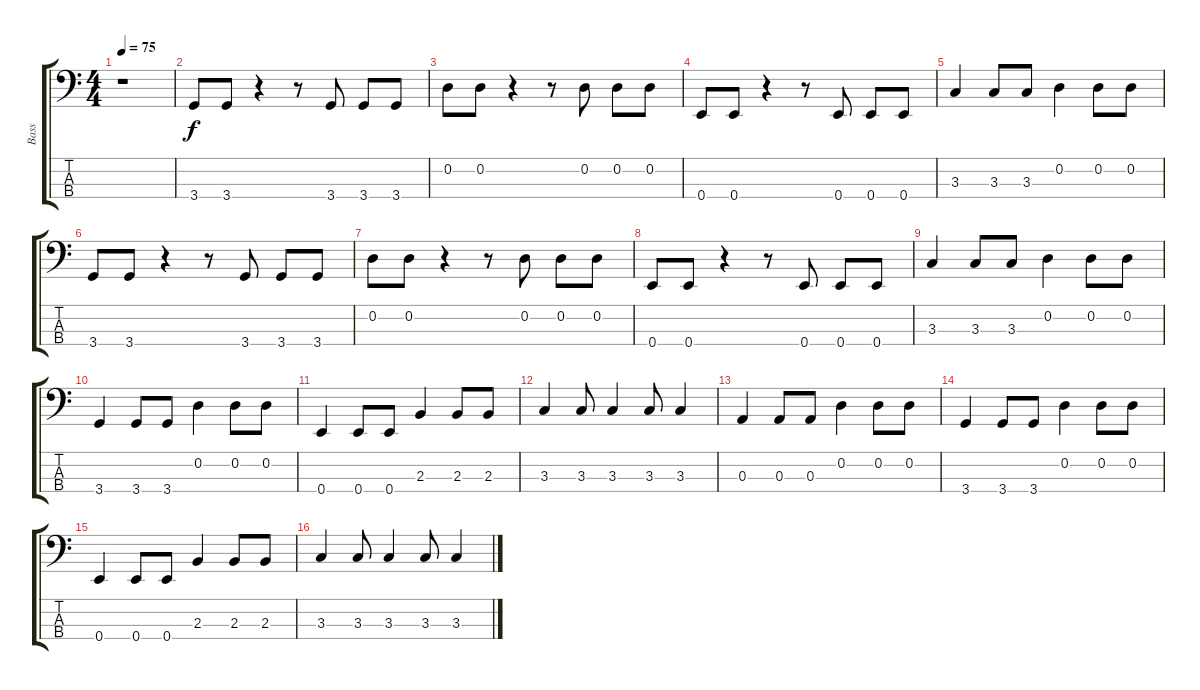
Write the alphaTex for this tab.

\track ("Bass" "Bass") {instrument electricbassfinger}
\staff {score tabs}
\tuning (G2 D2 A1 E1) {hide}
\ts (4 4)
\tempo 75
\clef f4
\ks c
r.1{dy f instrument electricbassfinger} |
3.4.8 3.4.8 r.4 r.8 3.4.8 3.4.8 3.4.8 |
0.2.8 0.2.8 r.4 r.8 0.2.8 0.2.8 0.2.8 |
0.4.8 0.4.8 r.4 r.8 0.4.8 0.4.8 0.4.8 |
3.3.4 3.3.8 3.3.8 0.2.4 0.2.8 0.2.8 |
3.4.8 3.4.8 r.4 r.8 3.4.8 3.4.8 3.4.8 |
0.2.8 0.2.8 r.4 r.8 0.2.8 0.2.8 0.2.8 |
0.4.8 0.4.8 r.4 r.8 0.4.8 0.4.8 0.4.8 |
3.3.4 3.3.8 3.3.8 0.2.4 0.2.8 0.2.8 |
3.4.4 3.4.8 3.4.8 0.2.4 0.2.8 0.2.8 |
0.4.4 0.4.8 0.4.8 2.3.4 2.3.8 2.3.8 |
3.3.4 3.3.8 3.3.4 3.3.8 3.3.4 |
0.3.4 0.3.8 0.3.8 0.2.4 0.2.8 0.2.8 |
3.4.4 3.4.8 3.4.8 0.2.4 0.2.8 0.2.8 |
0.4.4 0.4.8 0.4.8 2.3.4 2.3.8 2.3.8 |
3.3.4 3.3.8 3.3.4 3.3.8 3.3.4
